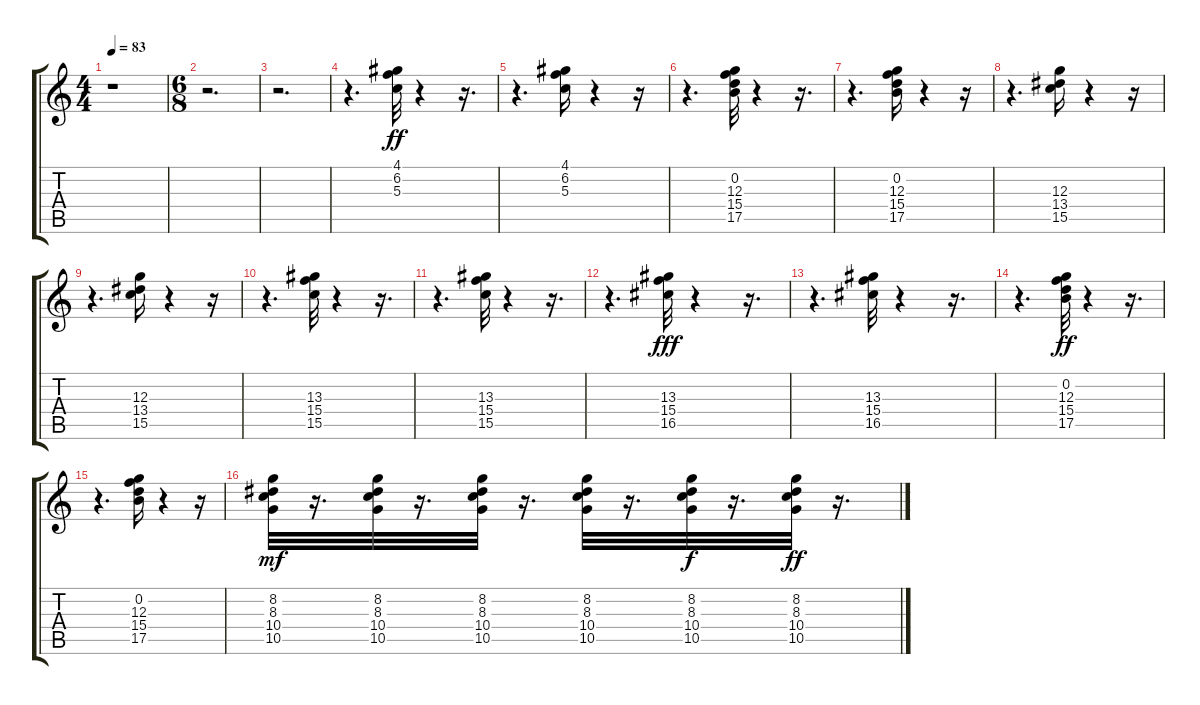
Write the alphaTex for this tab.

\track "" {instrument electricbassfinger}
\staff {score tabs}
\tuning (E4 B3 G3 D3 A2 E2) {hide}
\ts (4 4)
\tempo 83
\clef g2
\ks c
r.1{dy ff instrument electricbassfinger} |
\ts (6 8)
r.2{d} |
r.2{d} |
r.4{d} (4.1 6.2 5.3).32 r.4 r.16{d} |
r.4{d} (4.1 6.2 5.3).16 r.4 r.16 |
r.4{d} (0.2 12.3 15.4 17.5).32 r.4 r.16{d} |
r.4{d} (0.2 12.3 15.4 17.5).16 r.4 r.16 |
r.4{d} (12.3 13.4 15.5).16 r.4 r.16 |
r.4{d} (12.3 13.4 15.5).16 r.4 r.16 |
r.4{d} (13.3 15.4 15.5).32 r.4 r.16{d} |
r.4{d} (13.3 15.4 15.5).32 r.4 r.16{d} |
r.4{d} (13.3 15.4 16.5).32{dy fff} r.4 r.16{d} |
r.4{d} (13.3 15.4 16.5).32 r.4 r.16{d} |
r.4{d} (0.2 12.3 15.4 17.5).32{dy ff} r.4 r.16{d} |
r.4{d} (0.2 12.3 15.4 17.5).16 r.4 r.16 |
(8.2 8.3 10.4 10.5).32{dy mf} r.16{d} (8.2 8.3 10.4 10.5).32 r.16{d} (8.2 8.3 10.4 10.5).32 r.16{d} (8.2 8.3 10.4 10.5).32 r.16{d} (8.2 8.3 10.4 10.5).32{dy f} r.16{d} (8.2 8.3 10.4 10.5).32{dy ff} r.16{d}
